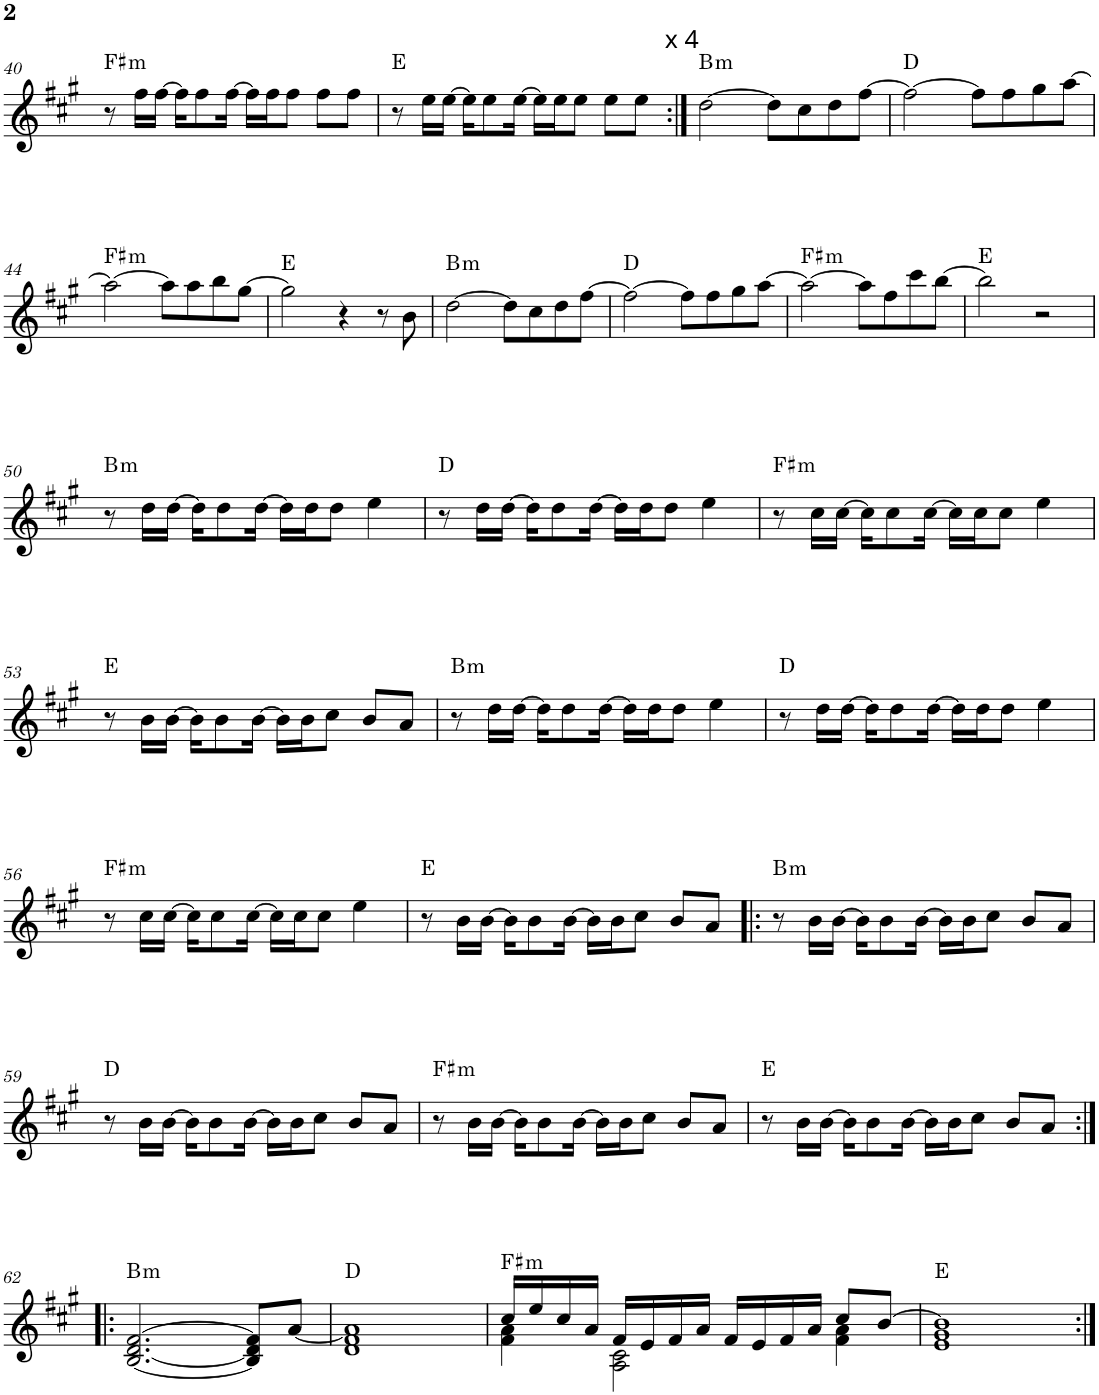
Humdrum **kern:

**kern	**harte
*part1	*part1
*staff1	*
*I"P1	*
!!LO:PB:g=z
*clefG2	*
*k[f#c#g#]	*
*f#:	*
*M4/4	*
=40	=40
!	!LO:H:kt=m
8r	F#:min
16ff#\LL	.
[>16ff#\JJ	.
16ff#\KL]	.
8ff#\	.
[>16ff#\Jk	.
16ff#\LL]	.
16ff#\J	.
8ff#\J	.
8ff#\L	.
8ff#\J	.
=41	=41
8r	E:maj
16ee\LL	.
[>16ee\JJ	.
16ee\KL]	.
8ee\	.
[>16ee\Jk	.
16ee\LL]	.
16ee\J	.
8ee\J	.
8ee\L	.
8ee\J	.
!LO:TX:a:t=x 4	!
=42:|!	=42:|!
!	!LO:H:kt=m
[>2dd\	B:min
8dd\L]	.
8cc#\	.
8dd\	.
[>8ff#\J	.
=43	=43
2ff#\_	D:maj
8ff#\L]	.
8ff#\	.
8gg#\	.
[>8aa\J	.
!!LO:LB:g=z
=44	=44
!	!LO:H:kt=m
2aa\_	F#:min
8aa\L]	.
8aa\	.
8bb\	.
[>8gg#\J	.
=45	=45
2gg#\]	E:maj
4r	.
8r	.
8b\	.
=46	=46
!	!LO:H:kt=m
[>2dd\	B:min
8dd\L]	.
8cc#\	.
8dd\	.
[>8ff#\J	.
=47	=47
2ff#\_	D:maj
8ff#\L]	.
8ff#\	.
8gg#\	.
[>8aa\J	.
=48	=48
!	!LO:H:kt=m
2aa\_	F#:min
8aa\L]	.
8ff#\	.
8ccc#\	.
[>8bb\J	.
=49	=49
2bb\]	E:maj
2r	.
!!LO:LB:g=z
=50	=50
!	!LO:H:kt=m
8r	B:min
16dd\LL	.
[>16dd\JJ	.
16dd\KL]	.
8dd\	.
[>16dd\Jk	.
16dd\LL]	.
16dd\J	.
8dd\J	.
4ee\	.
=51	=51
8r	D:maj
16dd\LL	.
[>16dd\JJ	.
16dd\KL]	.
8dd\	.
[>16dd\Jk	.
16dd\LL]	.
16dd\J	.
8dd\J	.
4ee\	.
=52	=52
!	!LO:H:kt=m
8r	F#:min
16cc#\LL	.
[>16cc#\JJ	.
16cc#\KL]	.
8cc#\	.
[>16cc#\Jk	.
16cc#\LL]	.
16cc#\J	.
8cc#\J	.
4ee\	.
!!LO:LB:g=z
=53	=53
8r	E:maj
16b\LL	.
[>16b\JJ	.
16b\KL]	.
8b\	.
[>16b\Jk	.
16b\LL]	.
16b\J	.
8cc#\J	.
8b/L	.
8a/J	.
=54	=54
!	!LO:H:kt=m
8r	B:min
16dd\LL	.
[>16dd\JJ	.
16dd\KL]	.
8dd\	.
[>16dd\Jk	.
16dd\LL]	.
16dd\J	.
8dd\J	.
4ee\	.
=55	=55
8r	D:maj
16dd\LL	.
[>16dd\JJ	.
16dd\KL]	.
8dd\	.
[>16dd\Jk	.
16dd\LL]	.
16dd\J	.
8dd\J	.
4ee\	.
!!LO:LB:g=z
=56	=56
!	!LO:H:kt=m
8r	F#:min
16cc#\LL	.
[>16cc#\JJ	.
16cc#\KL]	.
8cc#\	.
[>16cc#\Jk	.
16cc#\LL]	.
16cc#\J	.
8cc#\J	.
4ee\	.
=57	=57
8r	E:maj
16b\LL	.
[>16b\JJ	.
16b\KL]	.
8b\	.
[>16b\Jk	.
16b\LL]	.
16b\J	.
8cc#\J	.
8b/L	.
8a/J	.
=58!|:	=58!|:
!	!LO:H:kt=m
8r	B:min
16b\LL	.
[>16b\JJ	.
16b\KL]	.
8b\	.
[>16b\Jk	.
16b\LL]	.
16b\J	.
8cc#\J	.
8b/L	.
8a/J	.
!!LO:LB:g=z
=59	=59
8r	D:maj
16b\LL	.
[>16b\JJ	.
16b\KL]	.
8b\	.
[>16b\Jk	.
16b\LL]	.
16b\J	.
8cc#\J	.
8b/L	.
8a/J	.
=60	=60
!	!LO:H:kt=m
8r	F#:min
16b\LL	.
[>16b\JJ	.
16b\KL]	.
8b\	.
[>16b\Jk	.
16b\LL]	.
16b\J	.
8cc#\J	.
8b/L	.
8a/J	.
=61	=61
8r	E:maj
16b\LL	.
[>16b\JJ	.
16b\KL]	.
8b\	.
[>16b\Jk	.
16b\LL]	.
16b\J	.
8cc#\J	.
8b/L	.
8a/J	.
!!LO:LB:g=z
=62:|!|:	=62:|!|:
!	!LO:H:kt=m
[<2.B/ [<2.d/ [>2.f#/	B:min
8B/] 8d/] 8f#/]L	.
[<8a/J	.
=63	=63
1d 1f# 1a]	D:maj
=64	=64
*^	*
!	!	!LO:H:kt=m
16cc#/LL	4f#\ 4a\	F#:min
16ee/	.	.
16cc#/	.	.
16a/JJ	.	.
16f#/LL	2A\ 2c#\	.
16e/	.	.
16f#/	.	.
16a/JJ	.	.
16f#/LL	.	.
16e/	.	.
16f#/	.	.
16a/JJ	.	.
8cc#/L	4f#\ 4a\	.
[>8b/J	.	.
*v	*v	*
=65	=65
1e 1g# 1b]	E:maj
=:|!	=:|!
*-	*-
